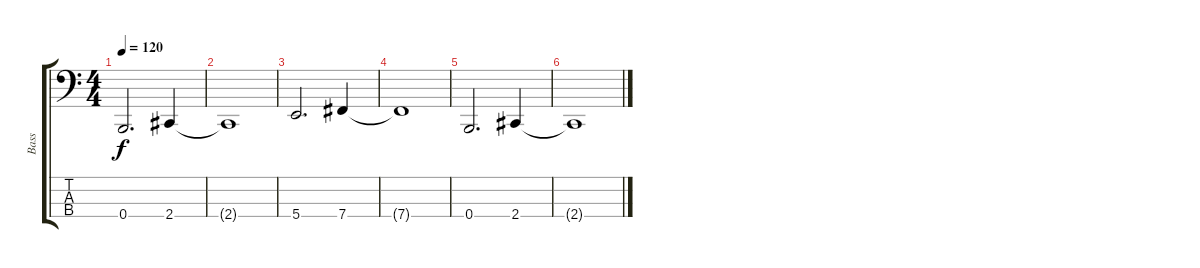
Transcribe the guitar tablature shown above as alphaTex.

\track ("Bass" "Bass") {instrument electricbassfinger}
\staff {score tabs}
\tuning (E2 B1 Gb1 B0) {hide}
\ts (4 4)
\tempo 120
\clef f4
\ks c
0.4.2{d dy f} 2.4.4 |
2.4{t}.1 |
5.4.2{d} 7.4.4 |
7.4{t}.1 |
0.4.2{d} 2.4.4 |
2.4{t}.1
